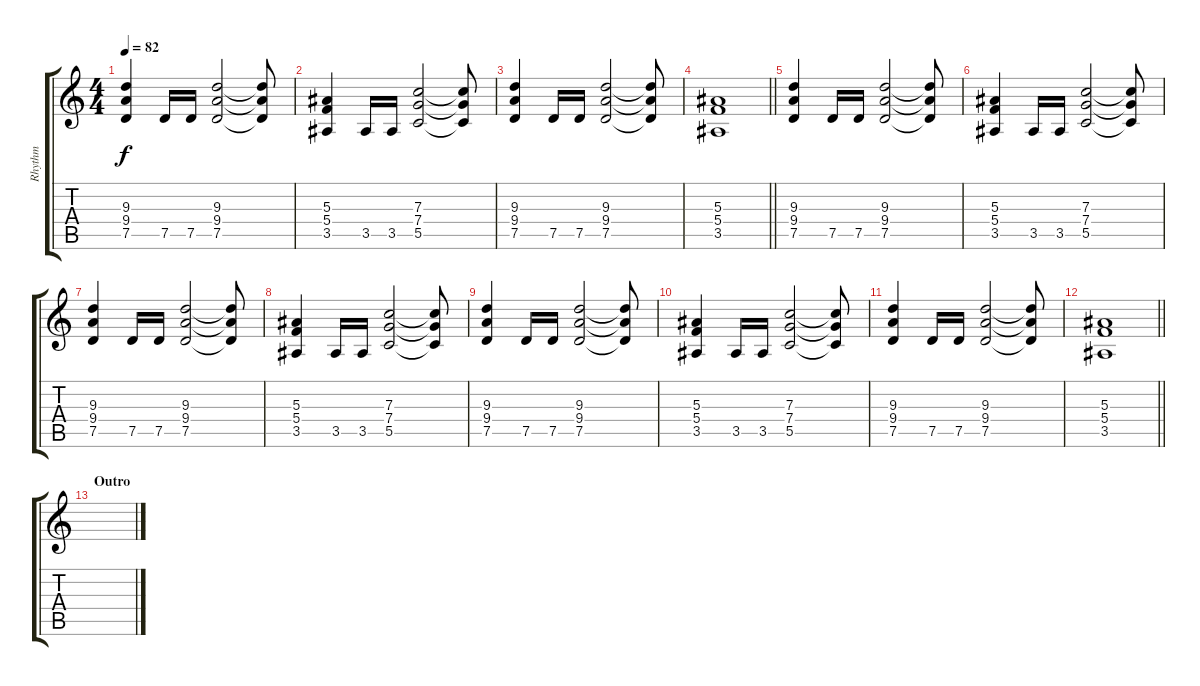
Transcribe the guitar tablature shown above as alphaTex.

\track ("Rhythm" "Rhythm") {instrument distortionguitar}
\staff {score tabs}
\tuning (D4 A3 F3 C3 G2 D2) {hide}
\ts (4 4)
\tempo 82
\clef g2
\ks c
(9.3 9.4 7.5).4{dy f} 7.5.16 7.5.16 (9.3 9.4 7.5).2 (9.3{t} 9.4{t} 7.5{t}).8 |
(5.3 5.4 3.5).4 3.5.16 3.5.16 (7.3 7.4 5.5).2 (7.3{t} 7.4{t} 5.5{t}).8 |
(9.3 9.4 7.5).4 7.5.16 7.5.16 (9.3 9.4 7.5).2 (9.3{t} 9.4{t} 7.5{t}).8 |
\barLineRight lightlight
(5.3 5.4 3.5).1 |
(9.3 9.4 7.5).4 7.5.16 7.5.16 (9.3 9.4 7.5).2 (9.3{t} 9.4{t} 7.5{t}).8 |
(5.3 5.4 3.5).4 3.5.16 3.5.16 (7.3 7.4 5.5).2 (7.3{t} 7.4{t} 5.5{t}).8 |
(9.3 9.4 7.5).4 7.5.16 7.5.16 (9.3 9.4 7.5).2 (9.3{t} 9.4{t} 7.5{t}).8 |
(5.3 5.4 3.5).4 3.5.16 3.5.16 (7.3 7.4 5.5).2 (7.3{t} 7.4{t} 5.5{t}).8 |
(9.3 9.4 7.5).4 7.5.16 7.5.16 (9.3 9.4 7.5).2 (9.3{t} 9.4{t} 7.5{t}).8 |
(5.3 5.4 3.5).4 3.5.16 3.5.16 (7.3 7.4 5.5).2 (7.3{t} 7.4{t} 5.5{t}).8 |
(9.3 9.4 7.5).4 7.5.16 7.5.16 (9.3 9.4 7.5).2 (9.3{t} 9.4{t} 7.5{t}).8 |
\barLineRight lightlight
(5.3 5.4 3.5).1 |
\section ("" "Outro")
